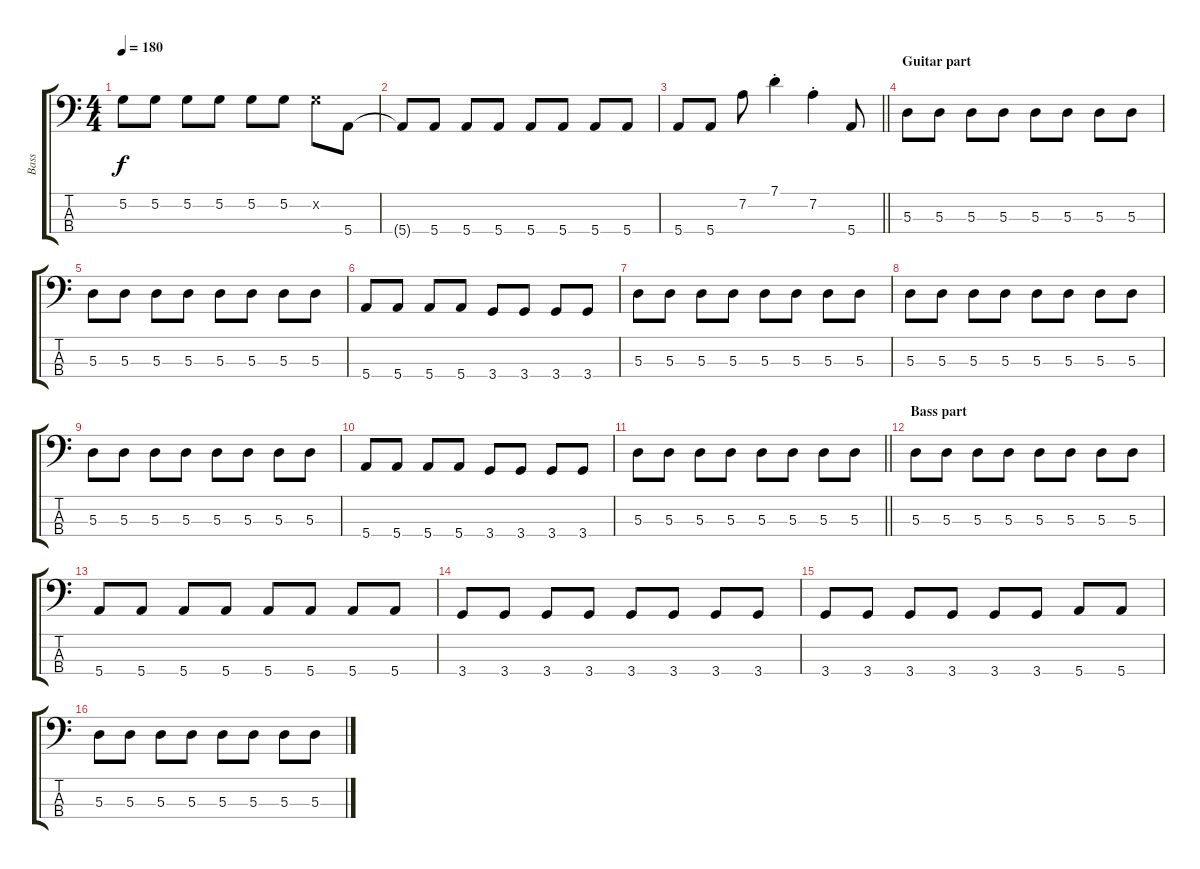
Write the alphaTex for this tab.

\track ("Bass" "Bass") {instrument electricbasspick}
\staff {score tabs}
\tuning (G2 D2 A1 E1) {hide}
\ts (4 4)
\tempo 180
\clef f4
\ks c
5.2{t}.8{dy f} 5.2.8 5.2.8 5.2.8 5.2.8 5.2.8 5.2{x}.8 5.4.8 |
5.4{t}.8 5.4.8 5.4.8 5.4.8 5.4.8 5.4.8 5.4.8 5.4.8 |
\barLineRight lightlight
5.4.8 5.4.8 7.2.8 7.1{st}.4 7.2{st}.4 5.4.8 |
\section ("" "Guitar part")
5.3.8 5.3.8 5.3.8 5.3.8 5.3.8 5.3.8 5.3.8 5.3.8 |
5.3.8 5.3.8 5.3.8 5.3.8 5.3.8 5.3.8 5.3.8 5.3.8 |
5.4.8 5.4.8 5.4.8 5.4.8 3.4.8 3.4.8 3.4.8 3.4.8 |
5.3.8 5.3.8 5.3.8 5.3.8 5.3.8 5.3.8 5.3.8 5.3.8 |
5.3.8 5.3.8 5.3.8 5.3.8 5.3.8 5.3.8 5.3.8 5.3.8 |
5.3.8 5.3.8 5.3.8 5.3.8 5.3.8 5.3.8 5.3.8 5.3.8 |
5.4.8 5.4.8 5.4.8 5.4.8 3.4.8 3.4.8 3.4.8 3.4.8 |
\barLineRight lightlight
5.3.8 5.3.8 5.3.8 5.3.8 5.3.8 5.3.8 5.3.8 5.3.8 |
\section ("" "Bass part")
5.3.8 5.3.8 5.3.8 5.3.8 5.3.8 5.3.8 5.3.8 5.3.8 |
5.4.8 5.4.8 5.4.8 5.4.8 5.4.8 5.4.8 5.4.8 5.4.8 |
3.4.8 3.4.8 3.4.8 3.4.8 3.4.8 3.4.8 3.4.8 3.4.8 |
3.4.8 3.4.8 3.4.8 3.4.8 3.4.8 3.4.8 5.4.8 5.4.8 |
5.3.8 5.3.8 5.3.8 5.3.8 5.3.8 5.3.8 5.3.8 5.3.8
